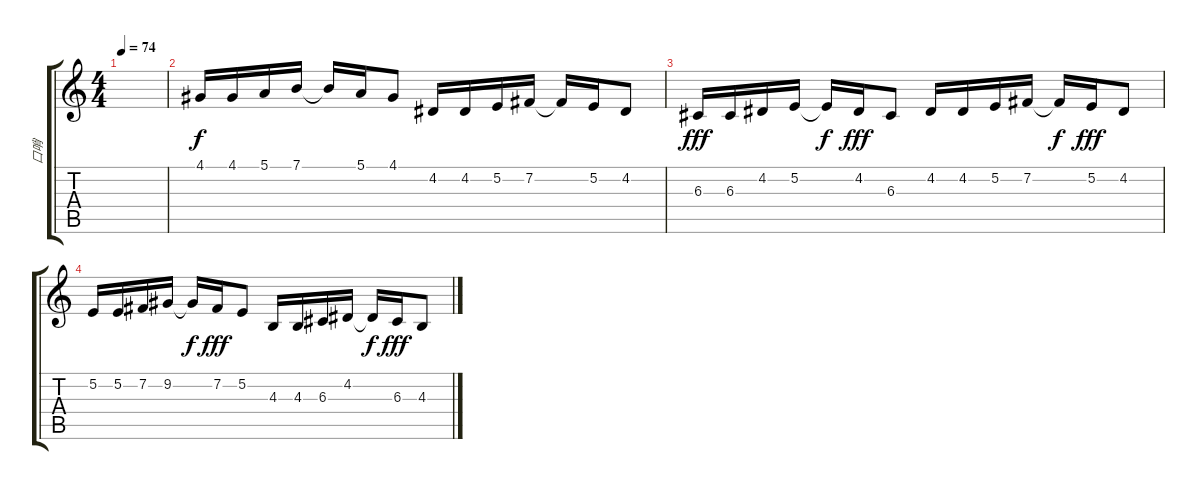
\track ("口哨" "口哨") {instrument sitar}
\staff {score tabs}
\tuning (E4 B3 G3 D3 A2 E2) {hide}
\ts (4 4)
\tempo 74
\clef g2
\ks c
|
4.1.16 4.1.16 5.1.16 7.1.16 7.1{t}.16 5.1.16 4.1.8 4.2.16 4.2.16 5.2.16 7.2.16 7.2{t}.16 5.2.16 4.2.8 |
6.3.16{dy fff} 6.3.16 4.2.16 5.2.16 5.2{t}.16{dy f} 4.2.16{dy fff} 6.3.8 4.2.16 4.2.16 5.2.16 7.2.16 7.2{t}.16{dy f} 5.2.16{dy fff} 4.2.8 |
5.2.16 5.2.16 7.2.16 9.2.16 9.2{t}.16{dy f} 7.2.16{dy fff} 5.2.8 4.3.16 4.3.16 6.3.16 4.2.16 4.2{t}.16{dy f} 6.3.16{dy fff} 4.3.8
